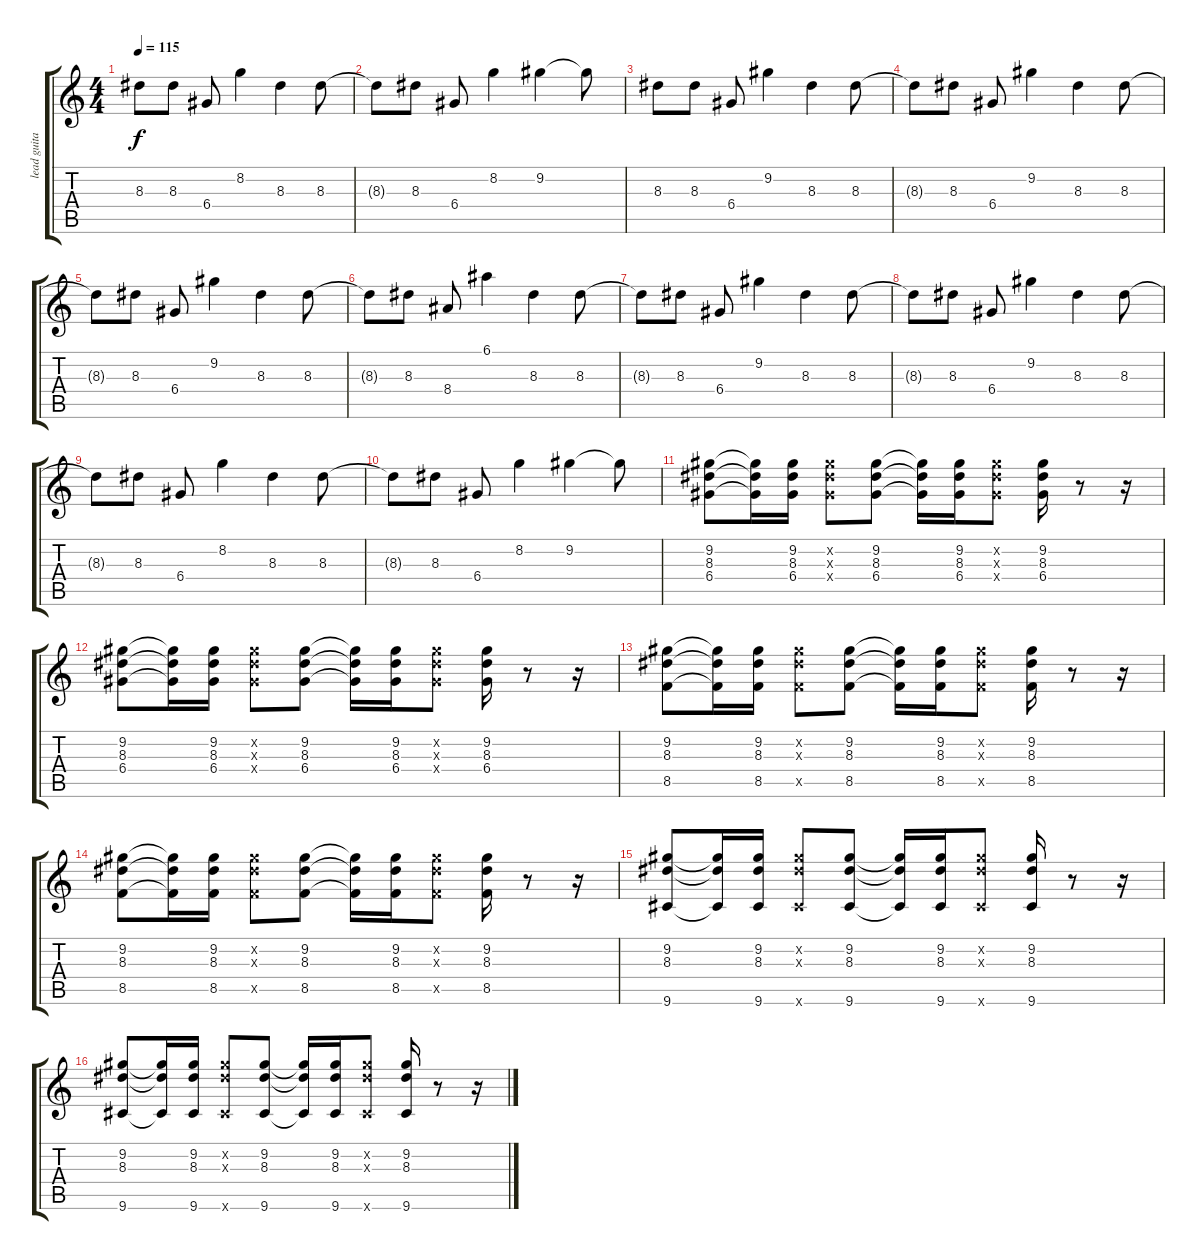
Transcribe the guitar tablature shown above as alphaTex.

\track ("lead guitar" "lead guita") {instrument electricguitarclean}
\staff {score tabs}
\tuning (E4 B3 G3 D3 A2 E2) {hide}
\ts (4 4)
\tempo 115
\clef g2
\ks c
8.3{t}.8{dy f} 8.3.8 6.4.8 8.2.4 8.3.4 8.3.8 |
8.3{t}.8 8.3.8 6.4.8 8.2.4 9.2.4 9.2{t}.8 |
8.3.8 8.3.8 6.4.8 9.2.4 8.3.4 8.3.8 |
8.3{t}.8 8.3.8 6.4.8 9.2.4 8.3.4 8.3.8 |
8.3{t}.8 8.3.8 6.4.8 9.2.4 8.3.4 8.3.8 |
8.3{t}.8 8.3.8 8.4.8 6.1.4 8.3.4 8.3.8 |
8.3{t}.8 8.3.8 6.4.8 9.2.4 8.3.4 8.3.8 |
8.3{t}.8 8.3.8 6.4.8 9.2.4 8.3.4 8.3.8 |
8.3{t}.8 8.3.8 6.4.8 8.2.4 8.3.4 8.3.8 |
8.3{t}.8 8.3.8 6.4.8 8.2.4 9.2.4 9.2{t}.8 |
(9.2 8.3 6.4).8 (9.2{t} 8.3{t} 6.4{t}).16 (9.2 8.3 6.4).16 (9.2{x} 8.3{x} 6.4{x}).8 (9.2 8.3 6.4).8 (9.2{t} 8.3{t} 6.4{t}).16 (9.2 8.3 6.4).16 (9.2{x} 8.3{x} 6.4{x}).8 (9.2 8.3 6.4).16 r.8 r.16 |
(9.2 8.3 6.4).8 (9.2{t} 8.3{t} 6.4{t}).16 (9.2 8.3 6.4).16 (9.2{x} 8.3{x} 6.4{x}).8 (9.2 8.3 6.4).8 (9.2{t} 8.3{t} 6.4{t}).16 (9.2 8.3 6.4).16 (9.2{x} 8.3{x} 6.4{x}).8 (9.2 8.3 6.4).16 r.8 r.16 |
(9.2 8.3 8.5).8 (9.2{t} 8.3{t} 8.5{t}).16 (9.2 8.3 8.5).16 (9.2{x} 8.3{x} 8.5{x}).8 (9.2 8.3 8.5).8 (9.2{t} 8.3{t} 8.5{t}).16 (9.2 8.3 8.5).16 (9.2{x} 8.3{x} 8.5{x}).8 (9.2 8.3 8.5).16 r.8 r.16 |
(9.2 8.3 8.5).8 (9.2{t} 8.3{t} 8.5{t}).16 (9.2 8.3 8.5).16 (9.2{x} 8.3{x} 8.5{x}).8 (9.2 8.3 8.5).8 (9.2{t} 8.3{t} 8.5{t}).16 (9.2 8.3 8.5).16 (9.2{x} 8.3{x} 8.5{x}).8 (9.2 8.3 8.5).16 r.8 r.16 |
(9.2 8.3 9.6).8 (9.2{t} 8.3{t} 9.6{t}).16 (9.2 8.3 9.6).16 (9.2{x} 8.3{x} 9.6{x}).8 (9.2 8.3 9.6).8 (9.2{t} 8.3{t} 9.6{t}).16 (9.2 8.3 9.6).16 (9.2{x} 8.3{x} 9.6{x}).8 (9.2 8.3 9.6).16 r.8 r.16 |
(9.2 8.3 9.6).8 (9.2{t} 8.3{t} 9.6{t}).16 (9.2 8.3 9.6).16 (9.2{x} 8.3{x} 9.6{x}).8 (9.2 8.3 9.6).8 (9.2{t} 8.3{t} 9.6{t}).16 (9.2 8.3 9.6).16 (9.2{x} 8.3{x} 9.6{x}).8 (9.2 8.3 9.6).16 r.8 r.16
